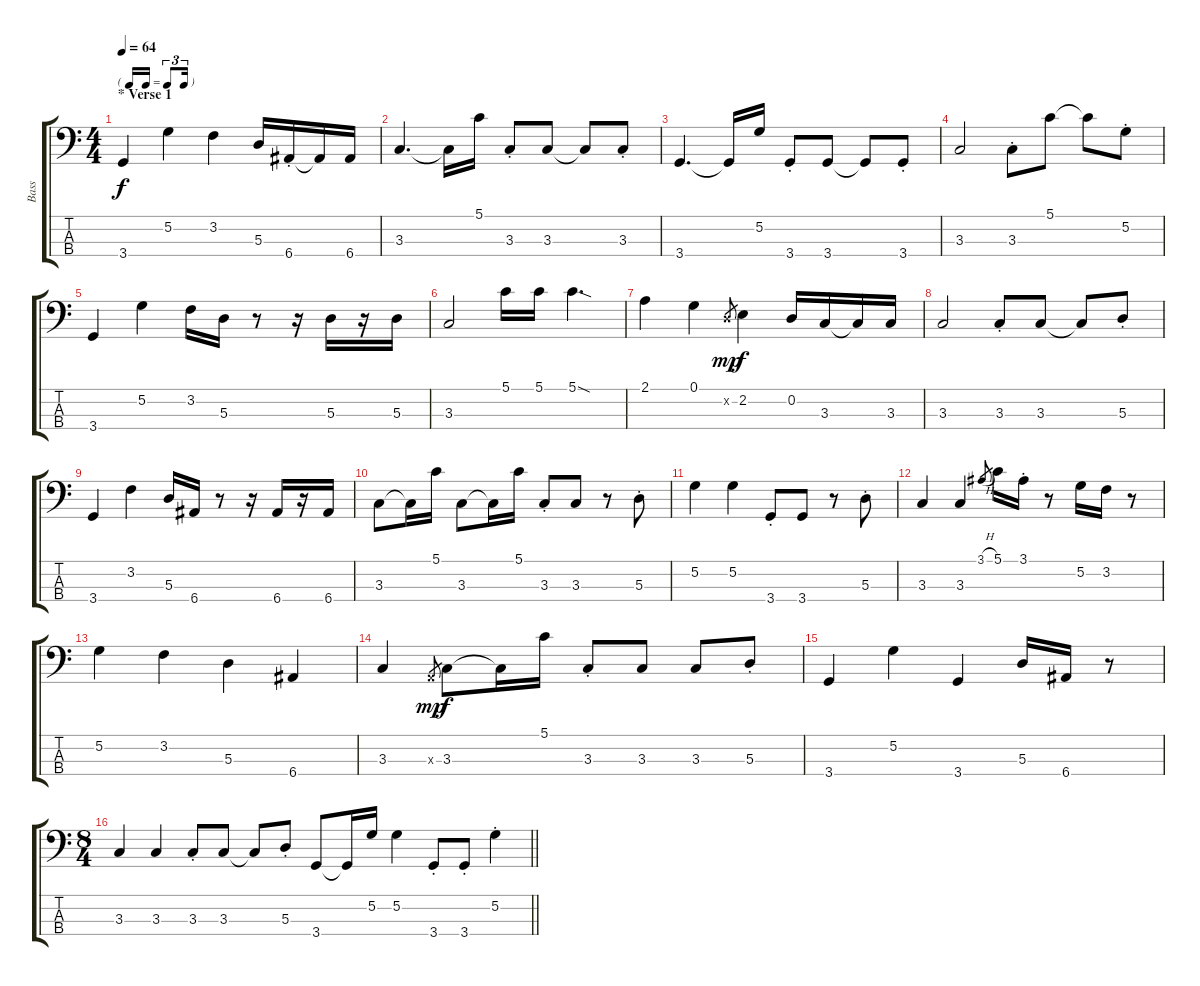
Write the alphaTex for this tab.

\track ("Bass" "Bass") {instrument electricbassfinger}
\staff {score tabs}
\tuning (G2 D2 A1 E1) {hide}
\ts (4 4)
\tf triplet16th
\section ("" "* Verse 1")
\tempo 64
\clef f4
\ks c
3.4.4{dy f} 5.2.4 3.2.4 5.3.16 6.4{st}.16 6.4{t}.16 6.4.16 |
3.3.4{d} 3.3{t}.16 5.1.16 3.3{st}.8 3.3.8 3.3{t}.8 3.3{st}.8 |
3.4.4{d} 3.4{t}.16 5.2.16 3.4{st}.8 3.4.8 3.4{t}.8 3.4{st}.8 |
3.3.2 3.3{st}.8 5.1.8 5.1{t}.8 5.2{st}.8 |
3.4.4 5.2.4 3.2.16 5.3.16 r.8 r.16 5.3.16 r.16 5.3.16 |
3.3.2 5.1.16 5.1.16 5.1{sod}.4{d} |
2.1.4 0.1.4 0.2{x}.8{gr dy mp} 2.2.4{dy f} 0.2.16 3.3.16 3.3{t}.16 3.3.16 |
3.3.2 3.3{st}.8 3.3.8 3.3{t}.8 5.3{st}.8 |
3.4.4 3.2.4 5.3.16 6.4.16 r.8 r.16 6.4.16 r.16 6.4.16 |
3.3.8 3.3{t}.16 5.1.16 3.3.8 3.3{t}.16 5.1.16 3.3{st}.8 3.3.8 r.8 5.3{st}.8 |
5.2.4 5.2.4 3.4{st}.8 3.4.8 r.8 5.3{st}.8 |
3.3.4 3.3.4 3.1{h}.8{gr} 5.1.16 3.1{st}.16 r.8 5.2.16 3.2.16 r.8 |
5.2.4 3.2.4 5.3.4 6.4.4 |
3.3.4 0.3{x}.8{gr dy mp} 3.3.8{dy f} 3.3{t}.16 5.1.16 3.3{st}.8 3.3.8 3.3.8 5.3{st}.8 |
3.4.4 5.2.4 3.4.4 5.3.16 6.4.16 r.8 |
\ts (8 4)
\barLineRight lightlight
3.3.4 3.3.4 3.3{st}.8 3.3.8 3.3{t}.8 5.3{st}.8 3.4.8 3.4{t}.16 5.2.16 5.2.4 3.4{st}.8 3.4{st}.8 5.2{st}.4
